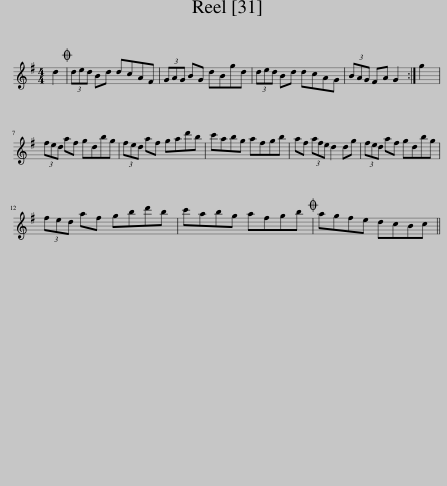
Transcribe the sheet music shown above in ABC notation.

X:1
L:1/8
M:4/4
I:linebreak $
K:G
V:1 treble
V:1
 d2 |O (3ded Bd dcAF | (3GAG BG dBgd | (3ded Bd dcAG | (3BAG FA G2 :| %5
 g2 |$ (3fed af gdbg | (3fed af gad'b | c'abg afgb | af (3afe d2 dg | %10
 (3fed af gdbg |$ (3fed af gbd'b | c'abg afgb |O agfe dcBc || %14
